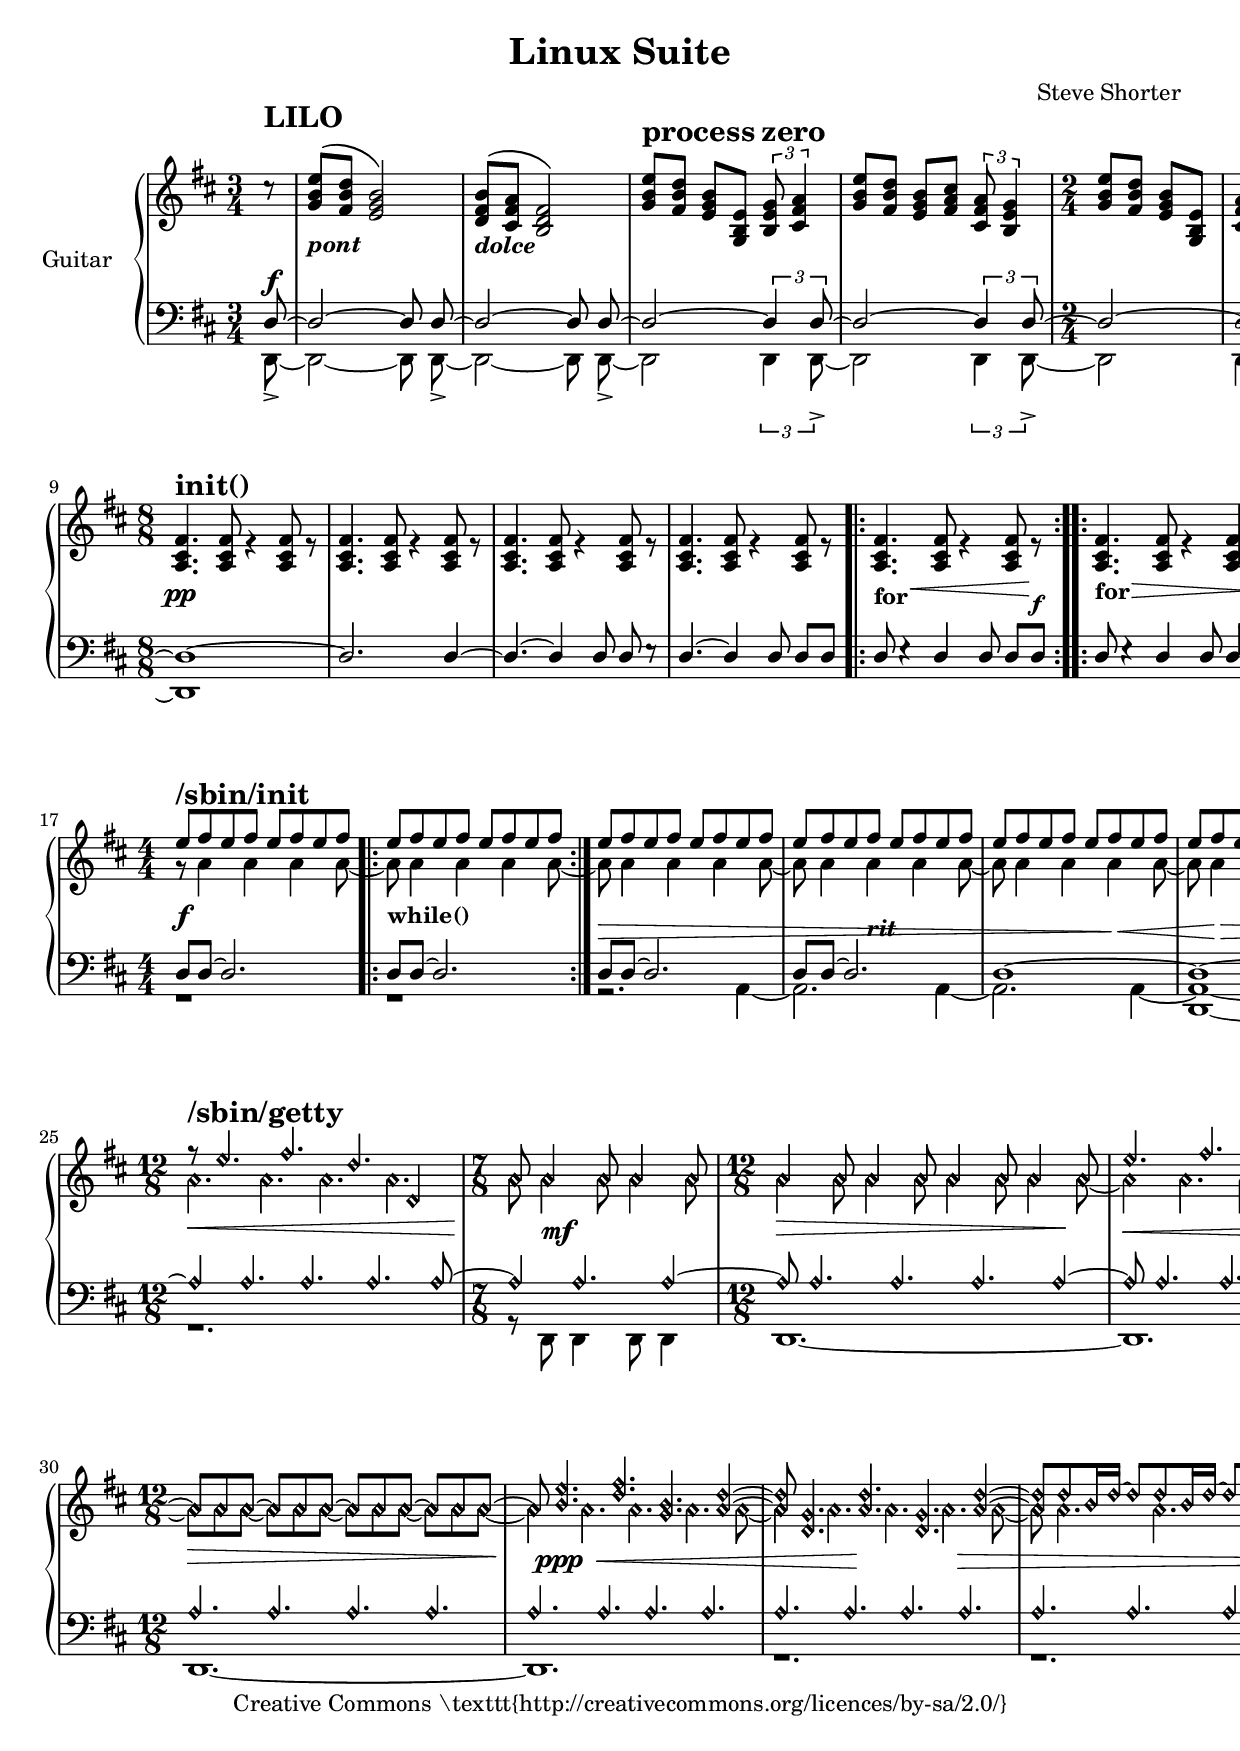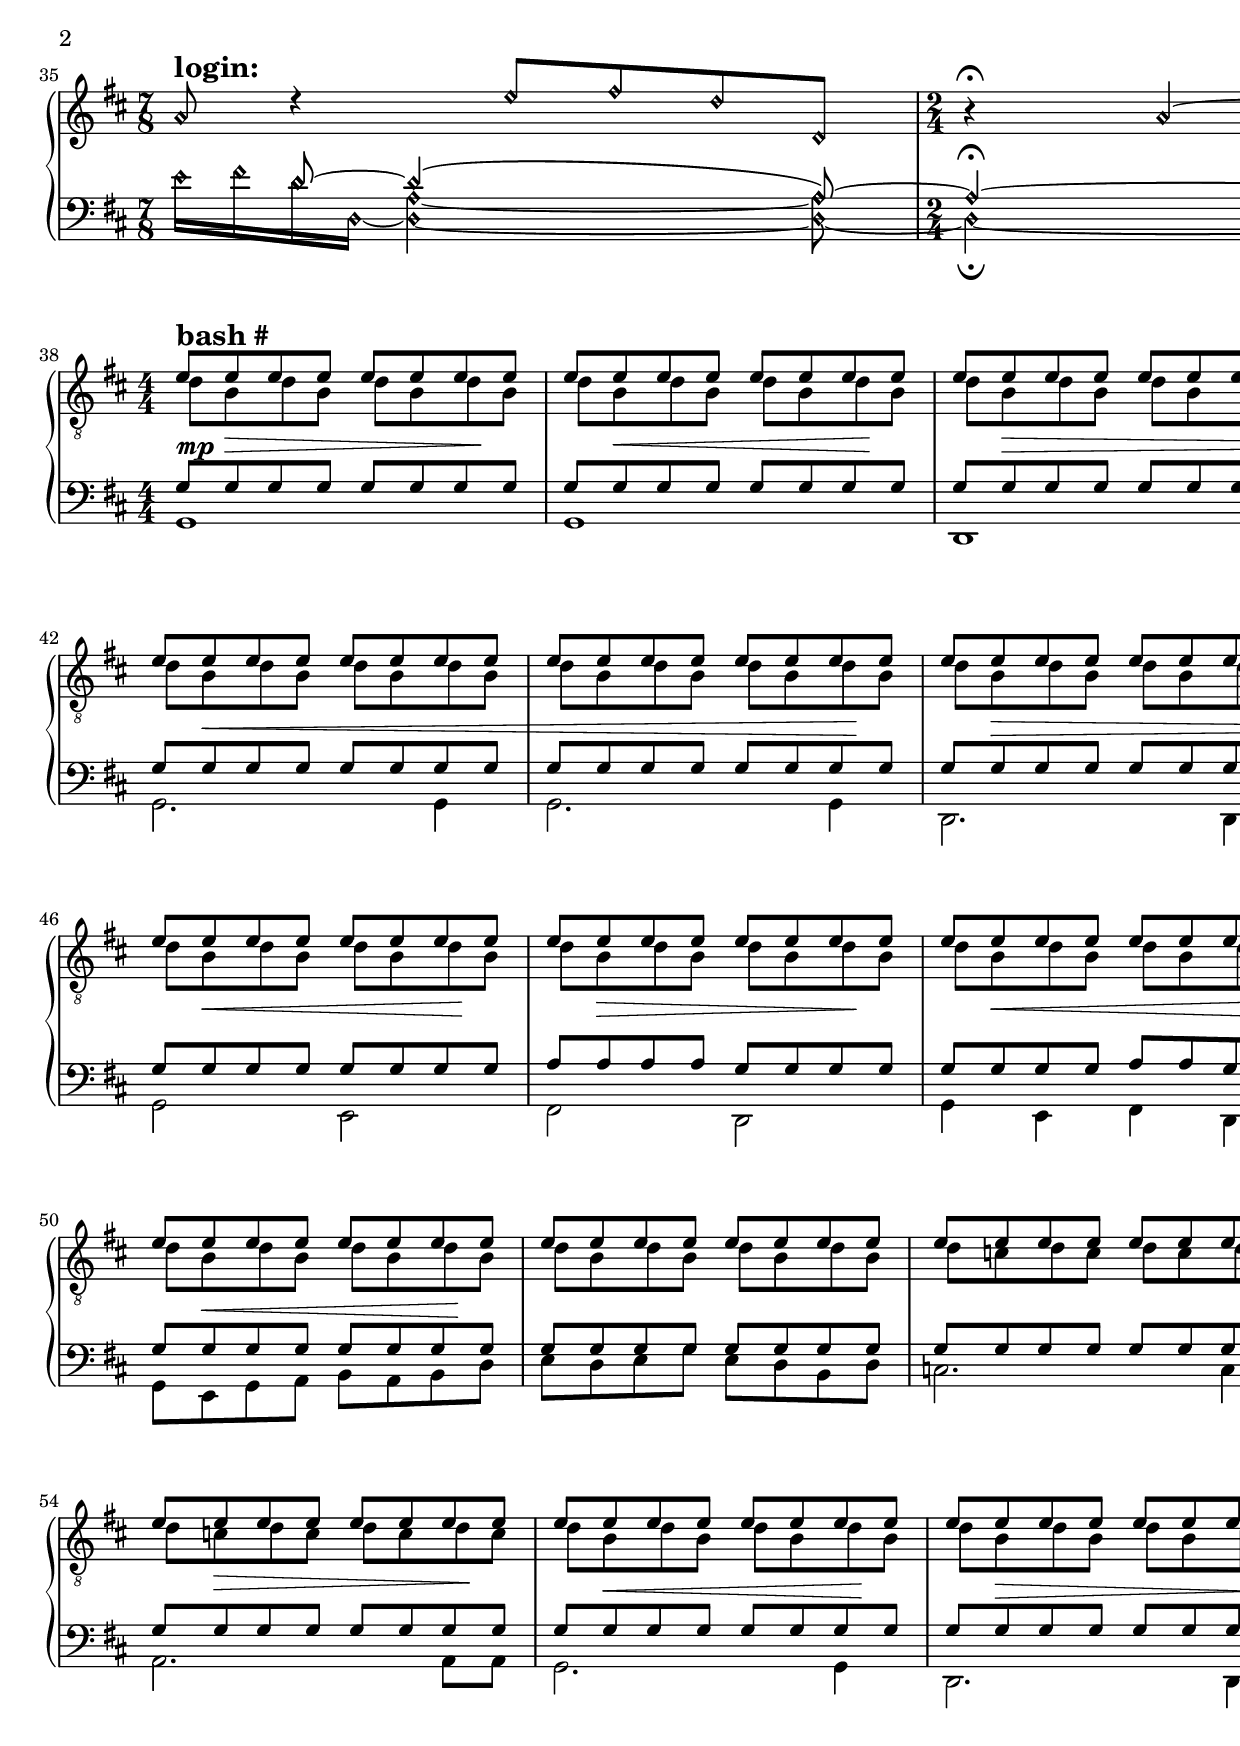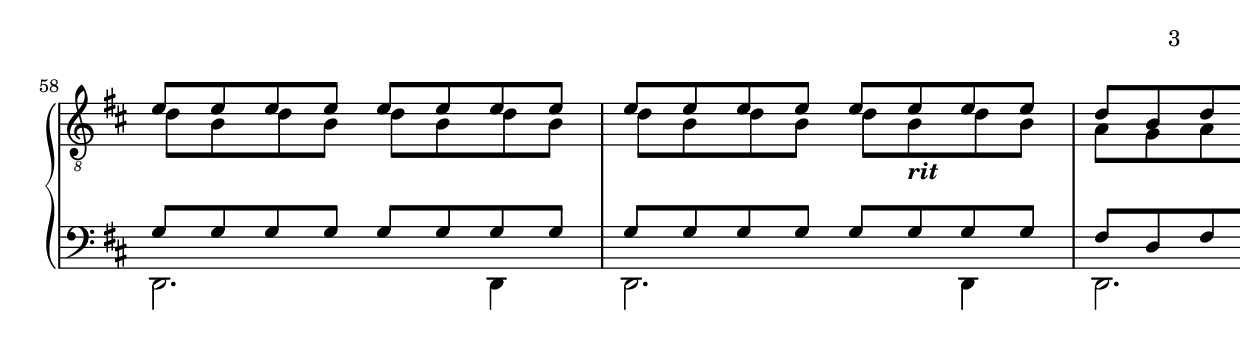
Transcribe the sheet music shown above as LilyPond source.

\version "2.2.2"

\paper {
	\context { \GrandStaffContext \consists "Instrument_name_engraver" }
	linewidth = 280 \mm
	orientation = landscape
	pagenumber = no
}

\header {
  title = "Linux Suite"
  composer = "Steve Shorter"
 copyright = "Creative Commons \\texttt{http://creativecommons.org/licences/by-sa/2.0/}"
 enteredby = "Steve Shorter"
}

HalfSpace = \once \override Score.SeparationItem #'padding = #0.5
FullSpace = \once \override Score.SeparationItem #'padding = #1.0
DoubleSpace = \once \override Score.SeparationItem #'padding = #2.0

one =	\context Voice=one \notes \relative c'' {
	\voiceOne
	\clef treble
	\override Staff.TimeSignature #'style = #'numbered
	\time 3/4
	\stemUp
	\phrasingSlurUp
% LILO
	\partial 8
	cis8\rest^\markup {"" \raise #4.0 {\huge {\bold LILO}}} |
	<g b e>8[\(_\markup {"" \raise #-3.0 \bold \italic pont}
	<fis b d>] <e g b>2\) |
	<d fis b>8[\(_\markup {"" \raise #-2.0 \bold \italic dolce}
	<cis fis a>] <b d fis>2\) |
	\relative c''
% process zero
	<g b e>8[^\markup {"" \raise #1.0 {\huge {\bold {process zero}}}}
	<fis' b d>] <e g b>[ <g, b e>] \times 2/3 {<b e g>8 <cis fis a>4} |
	\relative c''
	<g b e>8] <fis b d>] <e g b>[ <fis a cis>] \times 2/3 {<cis fis a>8 <b e g>4} |
	\time 2/4
	\relative c''
	<g b e>8[ <fis' b d>] <e g b>[ <g, b e>] |
	<cis fis a>16 <cis fis a>~ <cis fis a>4. |
	<b e g>16 <b e g>~ <b e g>4. |
	\bar "|:" g'2\rest \bar ":|" |
	\break
% init()
	\time 8/8
	s1^\markup {\huge {\bold {init()}}}
	s1 |
	s1 |
	s1 |
	\bar "|:" s1 \bar ":|:" |
	s1 \bar ":|" |
	s1 |
	s1 |
	\break
% sbin/init
	\time 4/4
	\relative c''
	e8^\markup {\huge {\bold /sbin/init}}
	fis' e fis e fis e fis |
	\bar "|:" e8 fis e fis e fis e fis \bar ":|" |
	e8 fis e fis e fis e fis |
	e8 fis e fis e fis e fis |
	e8 fis e fis e fis e fis |
	e8 fis e fis e fis
	\override NoteHead #'style = #'harmonic
	e fis |
	e8 fis e8 fis16 d e2~ |
	e1 |
	\break
% /sbin/getty
	\time 12/8
	\relative c''
	fis8\rest^\markup {"" \raise #2.0 {\huge {\bold {/sbin/getty}}}}
	e4. fis4. d4. d,4 |
	\time 7/8
	a'8 a4 a8 a4 a8 |
	\time 12/8
	a4 a8 a4 a8 a4 a8 a4 a8 |
	e'4. fis4. d4. d,4. |
	\time 7/8
	a'4 a8[ a8]~ a8[ a a]~ |
	\time 12/8
	a8 a a~ a a a~ a a a~ a a a~ |
	a8 <e' b>4. <fis d>4. <b, g>4. <d a>4~ |
	<d a>8 <g, d>4. <d' a>4. <g, d>4. <d' a>4~ |
	<d a>8 d b16 d~ d8 d b16 d~ d8 d b16 d~ d8 d d~ |
	d8 d4~ d4.~ d4. fis4.\rest |
	\break
%login:
	#(set-time-signature 7 8 '(8 2 4))
	a,8^\markup {\huge {\bold {login: }}}
	d4\rest e8[ fis d d,] |
	\time 2/4
	\override Script #'padding = #1
	b'4\rest^\fermata a~ |
	a2 |
	\break
% bash#
	\clef "G_8"
	\time 4/4
	\relative c
	\override NoteHead #'style = #'default

	e8^\markup {\huge {\bold {bash\char #35 }}}
	e e e e e e e |
	e8 e e e e e e e |
	e8 e e e e e e e |
	e8 e e e e e e e |
	\break
	e8 e e e e e e e |
	e8 e e e e e e e |
	e8 e e e e e e e |
	e8 e e e e e e e |
	\break
	e8 e e e e e e e |
	e8 e e e e e e e |
	e8 e e e e e e e |
	e8 e e e e e e e |
	\break
	e8 e e e e e e e |
	e8 e e e e e e e |
	e8 e e e e e e e |
	e8 e e e e e e e |
	\break
	e8 e e e e e e e |
	e8 e e e e e e e |
	e8 e e e e e e e |
	e8 e e e e e e e |
	\break
	e8 e e e e e e e |
	e8 e e e e e e e |
	d8 b d b d b
	\override NoteHead #'style = #'harmonic
	d4^\fermata |
	\override NoteHead #'style = #'default
	<d a>1\arpeggio |
}

two =	\context Voice=two \notes \relative c' {
	\voiceTwo
	\clef treble
	\override Staff.TimeSignature #'style = #'numbered
	\time 3/4
	\stemDown
% LILO
	\partial 8 s8 |
	s2. |
	s2. |
% process zero
	s2. |
	s2. |
	\time 2/4
	s2 |
	s2 |
	s2 |
	\override NoteHead #'transparent = ##t
	\override Stem #'transparent = ##t
	\override Beam #'transparent = ##t
	\override Hairpin #'extra-offset = #'(0 . -1.0)
	cis16_\markup {"" \raise #-1.8 \bold for}
	\override Hairpin #'extra-offset = #'(0 . -1.0)
	fis fis\> fis fis8 fis16\!
	fis_\markup {"" \raise #-3.6 \tiny \dynamic p} |
	\override NoteHead #'transparent = ##f
	\override Stem #'transparent = ##f
	\override Beam #'transparent = ##f
% init()
	\time 8/8
	\stemUp
	\override DynamicText #'extra-offset = #'(0 . -1.0)
	<fis cis a>4.\pp <fis cis a>8 r4 <fis cis a>8 r8 |
	<fis cis a>4. <fis cis a>8 r4 <fis cis a>8 r8 |
	<fis cis a>4. <fis cis a>8 r4 <fis cis a>8 r8 |
	<fis cis a>4. <fis cis a>8 r4 <fis cis a>8 r8 |
	<fis cis a>4. <fis cis a>8 r4 <fis cis a>8 r8 |
	<fis cis a>4. <fis cis a>8 r4 <fis cis a>8 r8 |
	<g e b>4. <a fis cis>4. <b g e>4 |
	<a fis cis>4. <b g e>4. <cis a fis>4 |
% sbin/init
	\stemDown
	\time 4/4
	\relative c'
	\override Hairpin #'extra-offset = #'(0 . -2.0)
	g8\rest a4 a a a8~
	a8 a4 a a a8~ | 
	a8\> a4 a a a8~ |
	a8 a4 a_\markup {\bold \italic rit}
	a a8~ |
	a8 a4 a a\!\< a8~ |
	a8 a4\!\> a_\markup {\bold \italic {molto rit}}
	a
	\override NoteHead #'style = #'harmonic
	a8~ |
	a8 a4 a4. a4~ |
	\override DynamicText #'extra-offset = #'(1.6 . -2.3)
	a4\! a\ppp a2 |  
% /sbin/getty
	\override Hairpin #'extra-offset = #'(0 . 0)
	\time 12/8
	a4. a4. a4. a4. |
	\time 7/8
	a8 a4 a8 a4 a8 |
	\time 12/8
	a4 a8 a4 a8 a4 a8 a4 a8~
	a4 a4. a4. a4. a8 |
	\time 7/8
	a4 a8[ a8]~ a8[ a a]~ |
	\time 12/8
	a8 a a~ a a a~ a a a~ a a a ~ |
	a4 a4. a4. a4. a8~ |
	a4 a4. a4. a4. a8~ |
	a8 a4. a4. a4. a4~ |
	a8_\markup {\bold \italic rit}
	a a~ a a a~ \times 3/2 {a8 a8~} a4. |
% login:
	\time 7/8
	s4 s4 s4 s8
	\time 2/4
	s4 s4
	s4 s4
% bash#
	\clef "G_8"
	\time 4/4
	\relative c,
	\override NoteHead #'style = #'default
	\override Hairpin #'extra-offset = #'(0 . -0.5)
	\override DynamicText #'extra-offset = #'(0 . -1.0)
	d,8\mp b\> d b d b d\! b |
	d8 b\< d b d b d\! b |
	d8 b\> d b d b d b |
	d8 b d b d b d\! b |
	d8 b\< d b d b d b |
	d8 b d b d b d\! b |
	d8 b\> d b d b d b |
	d8 b d b d b d\! b |
	d8 b\< d b d b d\! b |
	d8 b\> d b d b d\! b |
	d8 b\< d b d b d\! b |
	d8 b\> d b d b d\! b |
	d8 b\< d b d b d\! b |
	d8 b d b d b d b |
	d8 c d c d c d c |
	d8 c d c d c d c |
	d8 c\> d c d c d\! c |
	d8 b\< d b d b d\! b |
	d8 b\> d b d b d\! b |
	d8 b\< d b d b d\! b |
	d8 b d b d b d b |
	d8 b d b d b_\markup {\bold \italic rit}
	d b |
	a8 g a g a g 
	\override NoteHead #'style = #'harmonic
	\override Script #'padding = #1
	d'4_\fermata |
	\override NoteHead #'style = #'default
	s1 |
}

three =	\context Voice=three \notes \relative c {
	\voiceThree
	\clef bass
	\override Staff.TimeSignature #'style = #'numbered
	\time 3/4
	\stemUp
	\dynamicUp
% LILO
	\partial 8 d8\f~
	d2~ d8 \noBeam d8~ |
	d2~ d8 \noBeam d8~ |
% process zero
	d2~ \times 2/3 {d4 d8~} \HalfSpace |
	d2~ \times 2/3 {d4 d8~} \HalfSpace |
	\time 2/4
	d2~ |
	d2~ |
	d4. d8 |
	d2~ |
% init()
	\time 8/8
	d1~ |
	d2. d4~ |
	d4.~ d4 d8 \noBeam d8 e8\rest |
	d4.~ d4 d8 d8[ d8] |
	d8^\markup {"" \raise #2.3 \bold for}
	\override Hairpin #'extra-offset = #'(1.0 . 2.0)
	e4\rest\< d4 d8 d8[\!
	d8]^\markup {"" \raise #2.0 \tiny \dynamic f} |
	d8^\markup {"" \raise #2.3 \bold for}
	e4\rest\> d4 d8 d8[\!
	d8]^\markup {"" \raise #2.2 \tiny \dynamic p} |
	\override DynamicText #'extra-offset = #'(1.5 . 2.0)
	d4\pp d8\< d4 d8 d8[ d8] |
	d4 d8 d4 d8 d8[ d8]\! |
% /sbin/init
	\time 4/4
	\override DynamicText #'extra-offset = #'(0 . 1.5)
	d8[\f d~] d2. |
	d8[^\markup {"" \raise #2.3 \bold while()} d~]
	d2. | 
	d8[ d~] d2. | 
	d8[ d~] d2. |
	d1~ |
	d1~ |
	d1 |
	\override NoteHead #'style = #'harmonic
	a'1~ |
% /sbin/getty
	\override Hairpin #'extra-offset = #'(0 . 1.0)
	a4\< a4. a4. a4. a8~ |
	\time 7/8
	\override DynamicText #'extra-offset = #'(-2.0 . 0.5)
	a4\! a4.\mf a4~ |
	\time 12/8
	a8\> a4. a4. a4. a4~\! |
	a8\< a4. a4. a4. a4~ |
	\time 7/8
	\override DynamicText #'extra-offset = #'(1.5 . 0.65)
	a8\! a4.\mf a4. |
	\time 12/8
	a4.\> a4. a4. a4. |
	\override DynamicText #'extra-offset = #'(2.50 . 0.60)
	a4.\ppp a4.\< a4. a4. |
	a4. a4.\! a4. a4.\> |
	a4. a4. a4. a4. |
	a4. a4. a4.~ a4.\! |
%login:
	\phrasingSlurUp
	#(set-time-signature 7 8 '(2 8 4))
	s8 d8~ d2\( a8\)~
	\time 2/4
	\override Script #'padding = #1
	a2~^\fermata |
	a2 |
% bash#
	\time 4/4
	\relative c''
	\override NoteHead #'style = #'default
	g8 g g g g g g g |
	g8 g g g g g g g |
	g8 g g g g g g g |
	g8 g g g g g g g |
	g8 g g g g g g g |
	g8 g g g g g g g |
	g8 g g g g g g g |
	g8 g g g g g g g |
	g8 g g g g g g g |
	a8 a a a g g g g |
	g8 g g g a a g g |
	g8 g a
	a g^\markup {"" \raise #-1.0 \bold \italic {tempo rubato}}
	g g g |
	g8 g g g g g g g |
	g8 g g g g g g g |
	g8 g g g g g g g |
	g8 g g g g g g g |
	g8 g g g g g g g |
	g8 g g g g g g g |
	g8 g g g g g g g |
	g8 g g g g g g g |
	g8 g g g g g g g |
	g8 g g g g g g g |
	fis8 d fis d fis d
	\override NoteHead #'style = #'harmonic
	d4^\fermata |
	\override NoteHead #'style = #'default
	s1 |
}

four =	\context Voice=four \notes \relative c, {
	\voiceFour
	\clef bass
	\override Staff.TimeSignature #'style = #'numbered
	\time 3/4
	\stemDown
	\partial 8 d8->~ |
% LILO
	d2~ d8 \noBeam d8->~ |
	d2~ d8 \noBeam d8->~ |
% process zero
	\override Script #'padding = #2
	d2 \times 2/3 {d4 d8->~} |
	d2 \times 2/3 {d4 d8->~} |
	\time 2/4
	d2 |
	d4. d8 |
	d2~ |
	d2~ |
% init()
	\time 8/8
	d1 |
	s1 |
	s1 |
	s1 |
	s1 |
	s1 |
	s1 |
	s1 |
% sbin/init
	\time 4/4
	r1 |
	r1 |
	r2. a'4~ |
	a2. a4~ |
	a2. a4~ |
	<a d,>1~ |
	<a d,>1~ |
	d,1 |
% /sbin/getty
	\time 12/8
	r1. |
	\time 7/8
	r8 d8 d4 d8 d4 |
	\time 12/8
	d1.~ |
	d1. |
	\time 7/8
	r8 d8 d4 d8 d4 |
	\time 12/8
	d1.~ |
	d1. |
	r1. |
	r1. |
	r1. |
% login:
	\override NoteHead #'style = #'harmonic
	#(set-time-signature 7 8 '(4 2 8))
	e''16[ fis d d,~] <a' d,>2~ <a d,>8~ |
	\time 2/4
	\override Script #'padding = #1
	d,2~_\fermata |
	d2 |
% bash#
	\time 4/4
	\relative c,
	\override NoteHead #'style = #'default
	g,1 |
	g1 |
	d1 |
	d1 |
	g2. g4 |
	g2. g4 |
	d2. d4 |
	d2. d4 |
	g2 e2 |
	fis2 d2 |
	g4 e fis d |
	e fis g g |
	g8 e g a b a b d |
	e8 d e g e d b d |
	c2. c4 |
	b2. b8 b |
	a2. a8 a |
	g2. g4 |
	d2. d4 |
	g2. g4 |
	d2. d4 |
	d2. d4 |
	d2. 
	\override NoteHead #'style = #'harmonic
	d'4_\fermata |
	\override NoteHead #'style = #'default
	<fis a, d,>1\arpeggio |
}


\score {
	\notes \context GrandStaff <<
		\set GrandStaff.instrument = "Guitar   "
		\set GrandStaff.connectArpeggios = ##t
		\context Staff = Upper <<
			\key d\major
			\one
			\two
		>>
		\context Staff = Lower <<
			\key d\major
			\three
			\four
		>>
	>>
}

